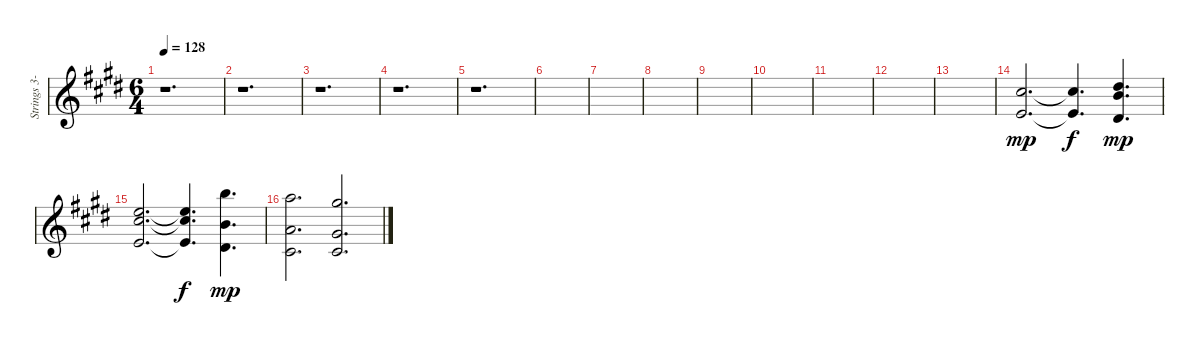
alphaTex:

\track ("Strings 3-hidden" "Strings 3-") {instrument stringensemble1}
\staff {score}
\tuning (E4 B3 G3 D3 A2 C2) {hide}
\ts (6 4)
\tempo 128
\clef g2
\ks e
r.1{d dy mp} |
r.1{d} |
r.1{d} |
r.1{d} |
r.1{d} |
|
|
|
|
|
|
|
|
(9.1 9.3).2{d} (9.1{t} 9.3{t}).4{d dy f} (11.1 12.2 8.3).4{d dy mp} |
(12.1 14.2 14.4).2{d} (12.1{t} 14.2{t} 14.4{t}).4{d dy f} (19.1 12.2 8.3).4{d dy mp} |
(17.1 10.2 6.3).2{d} (16.1 9.2 6.3).2{d}
